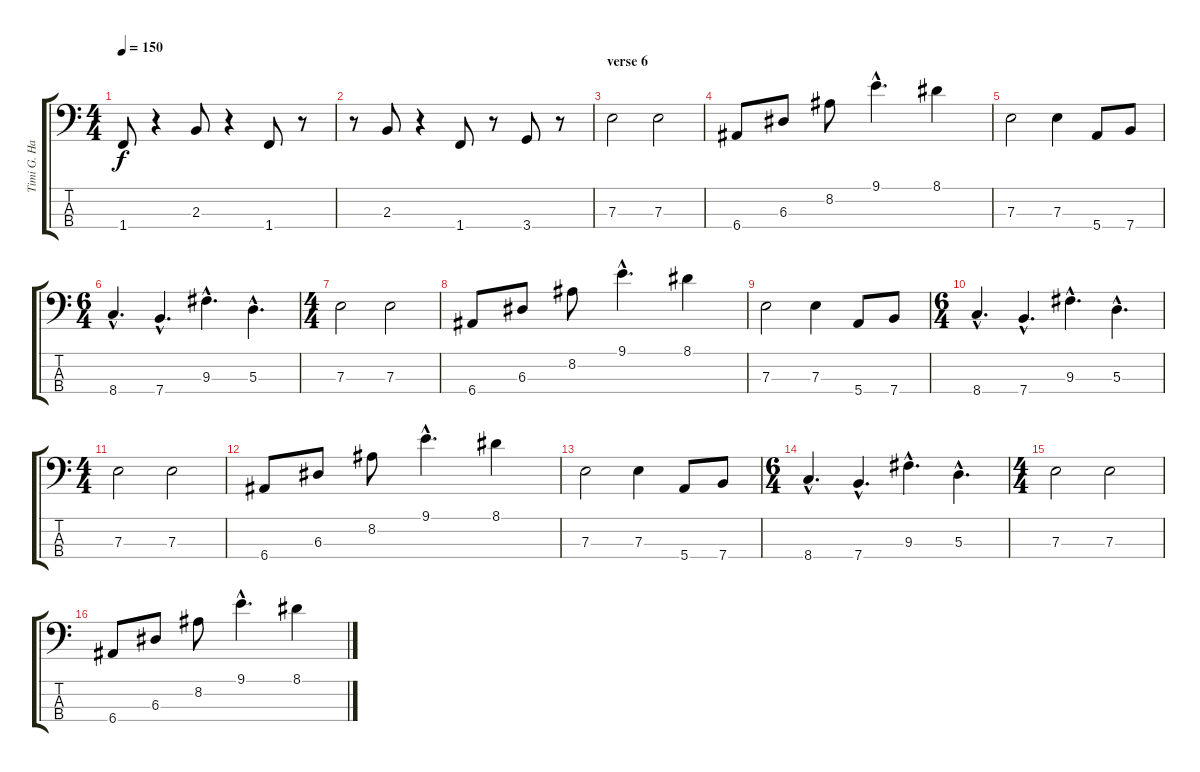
\track ("Timi G. Hansen" "Timi G. Ha") {instrument electricbasspick}
\staff {score tabs}
\tuning (G2 D2 A1 E1) {hide}
\ts (4 4)
\tempo 150
\clef f4
\ks c
1.4.8{dy f} r.4 2.3.8 r.4 1.4.8 r.8 |
r.8 2.3.8 r.4 1.4.8 r.8 3.4.8 r.8 |
\section ("" "verse 6")
7.3.2 7.3.2 |
6.4.8 6.3.8 8.2.8 9.1{hac}.4{d} 8.1.4 |
7.3.2 7.3.4 5.4.8 7.4.8 |
\ts (6 4)
8.4{hac}.4{d} 7.4{hac}.4{d} 9.3{hac}.4{d} 5.3{hac}.4{d} |
\ts (4 4)
7.3.2 7.3.2 |
6.4.8 6.3.8 8.2.8 9.1{hac}.4{d} 8.1.4 |
7.3.2 7.3.4 5.4.8 7.4.8 |
\ts (6 4)
8.4{hac}.4{d} 7.4{hac}.4{d} 9.3{hac}.4{d} 5.3{hac}.4{d} |
\ts (4 4)
7.3.2 7.3.2 |
6.4.8 6.3.8 8.2.8 9.1{hac}.4{d} 8.1.4 |
7.3.2 7.3.4 5.4.8 7.4.8 |
\ts (6 4)
8.4{hac}.4{d} 7.4{hac}.4{d} 9.3{hac}.4{d} 5.3{hac}.4{d} |
\ts (4 4)
7.3.2 7.3.2 |
6.4.8 6.3.8 8.2.8 9.1{hac}.4{d} 8.1.4
